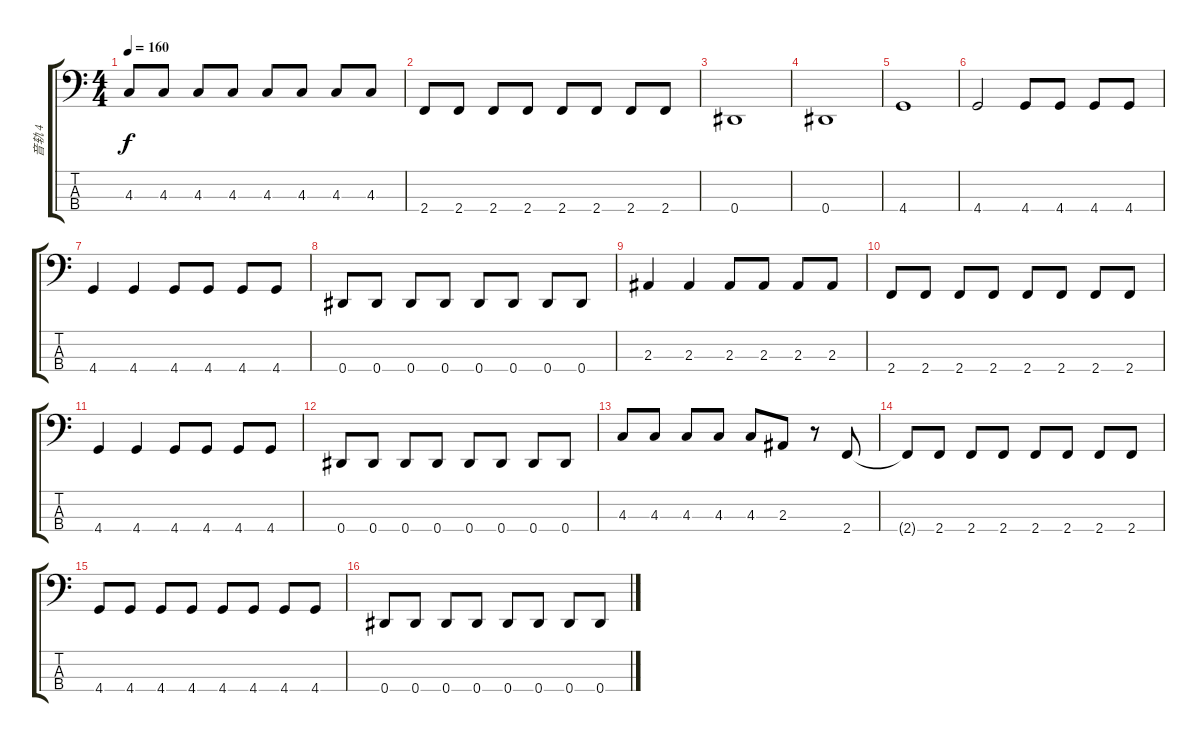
\track ("音轨 4" "音轨 4") {instrument electricbassfinger}
\staff {score tabs}
\tuning (Gb2 Db2 Ab1 Eb1) {hide}
\ts (4 4)
\tempo 160
\clef f4
\ks c
4.3.8{dy f} 4.3.8 4.3.8 4.3.8 4.3.8 4.3.8 4.3.8 4.3.8 |
2.4.8 2.4.8 2.4.8 2.4.8 2.4.8 2.4.8 2.4.8 2.4.8 |
0.4.1 |
0.4.1 |
4.4.1 |
4.4.2 4.4.8 4.4.8 4.4.8 4.4.8 |
4.4.4 4.4.4 4.4.8 4.4.8 4.4.8 4.4.8 |
0.4.8 0.4.8 0.4.8 0.4.8 0.4.8 0.4.8 0.4.8 0.4.8 |
2.3.4 2.3.4 2.3.8 2.3.8 2.3.8 2.3.8 |
2.4.8 2.4.8 2.4.8 2.4.8 2.4.8 2.4.8 2.4.8 2.4.8 |
4.4.4 4.4.4 4.4.8 4.4.8 4.4.8 4.4.8 |
0.4.8 0.4.8 0.4.8 0.4.8 0.4.8 0.4.8 0.4.8 0.4.8 |
4.3.8 4.3.8 4.3.8 4.3.8 4.3.8 2.3.8 r.8 2.4.8 |
2.4{t}.8 2.4.8 2.4.8 2.4.8 2.4.8 2.4.8 2.4.8 2.4.8 |
4.4.8 4.4.8 4.4.8 4.4.8 4.4.8 4.4.8 4.4.8 4.4.8 |
0.4.8 0.4.8 0.4.8 0.4.8 0.4.8 0.4.8 0.4.8 0.4.8
